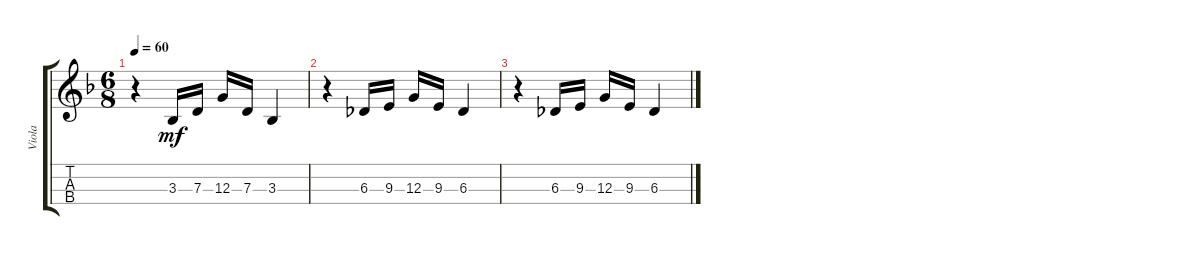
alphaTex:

\track ("Viola" "Viola") {instrument stringensemble1}
\staff {score tabs}
\tuning (A4 D4 G3 C3) {hide}
\ts (6 8)
\tempo 60
\clef g2
\ks dminor
r.4{dy mf} 3.3.16 7.3.16 12.3.16 7.3.16 3.3.4 |
r.4 6.3.16 9.3.16 12.3.16 9.3.16 6.3.4 |
r.4 6.3.16 9.3.16 12.3.16 9.3.16 6.3.4
